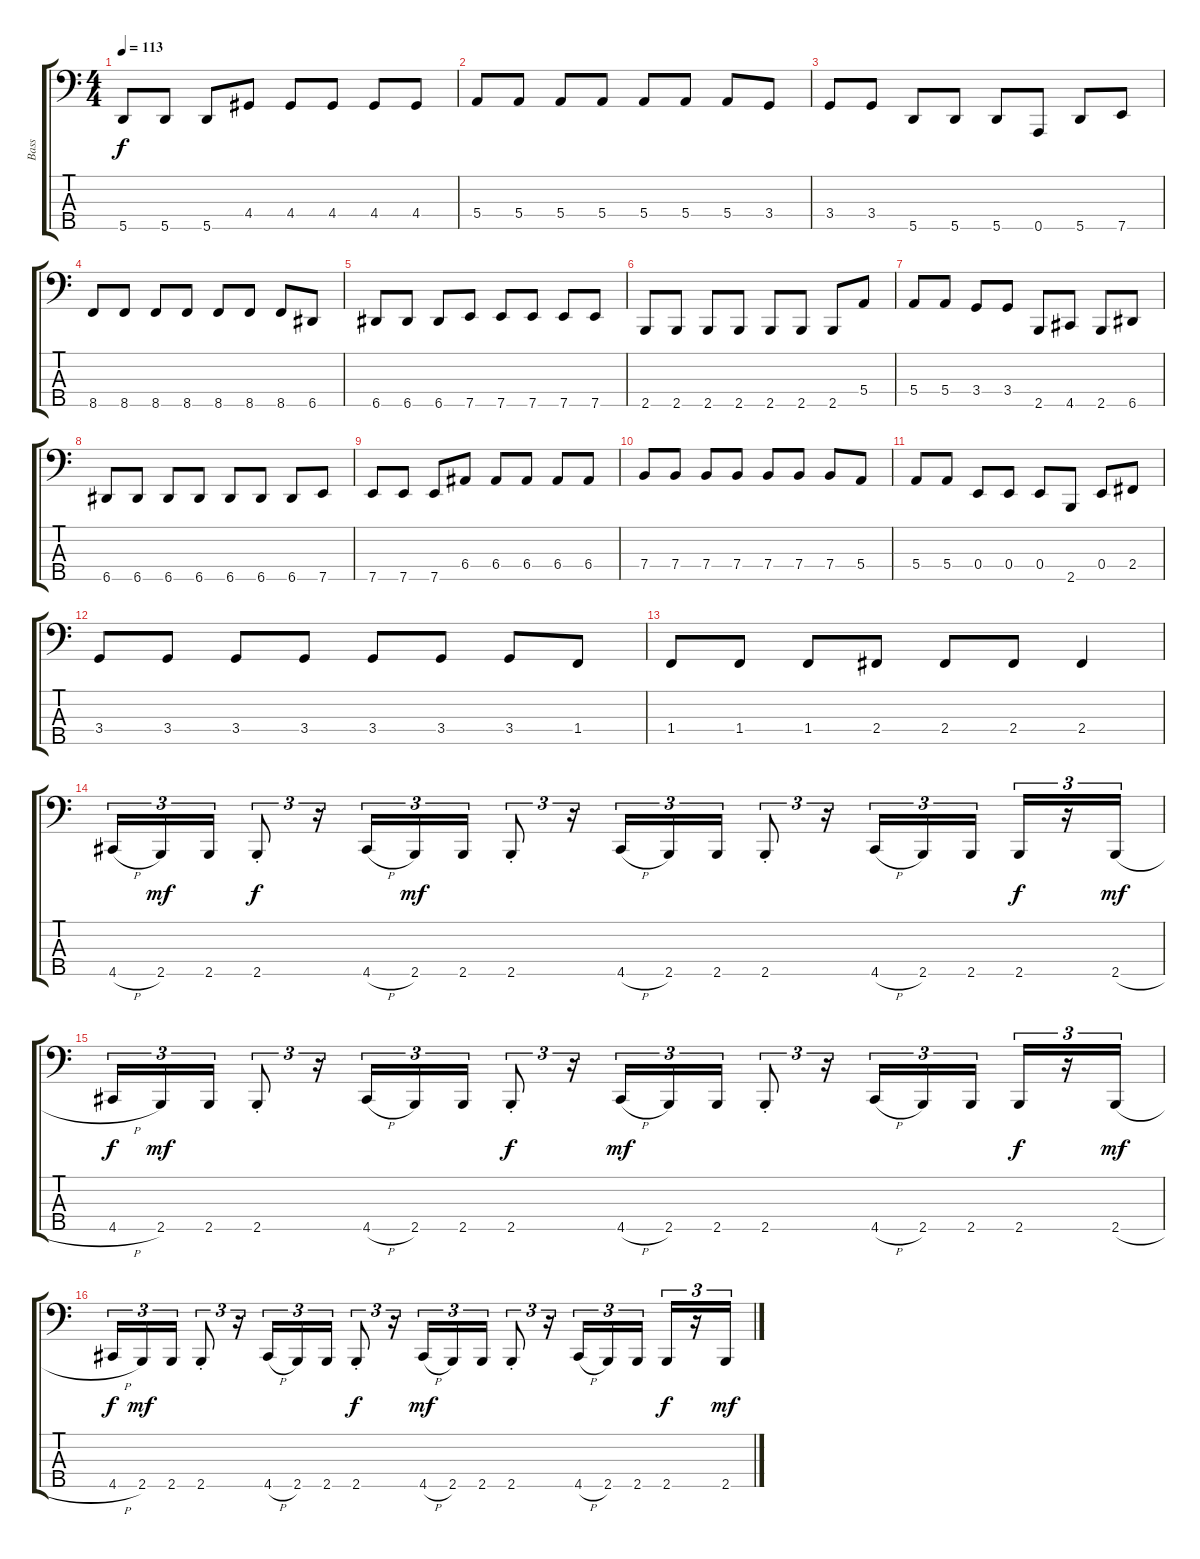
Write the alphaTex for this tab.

\track ("Bass" "Bass") {instrument electricbasspick}
\staff {score tabs}
\tuning (G2 D2 A1 E1 A0) {hide}
\ts (4 4)
\tempo 113
\clef f4
\ks c
5.5.8{dy f} 5.5.8 5.5.8 4.4.8 4.4.8 4.4.8 4.4.8 4.4.8 |
5.4.8 5.4.8 5.4.8 5.4.8 5.4.8 5.4.8 5.4.8 3.4.8 |
3.4.8 3.4.8 5.5.8 5.5.8 5.5.8 0.5.8 5.5.8 7.5.8 |
8.5.8 8.5.8 8.5.8 8.5.8 8.5.8 8.5.8 8.5.8 6.5.8 |
6.5.8 6.5.8 6.5.8 7.5.8 7.5.8 7.5.8 7.5.8 7.5.8 |
2.5.8 2.5.8 2.5.8 2.5.8 2.5.8 2.5.8 2.5.8 5.4.8 |
5.4.8 5.4.8 3.4.8 3.4.8 2.5.8 4.5.8 2.5.8 6.5.8 |
6.5.8 6.5.8 6.5.8 6.5.8 6.5.8 6.5.8 6.5.8 7.5.8 |
7.5.8 7.5.8 7.5.8 6.4.8 6.4.8 6.4.8 6.4.8 6.4.8 |
7.4.8 7.4.8 7.4.8 7.4.8 7.4.8 7.4.8 7.4.8 5.4.8 |
5.4.8 5.4.8 0.4.8 0.4.8 0.4.8 2.5.8 0.4.8 2.4.8 |
3.4.8 3.4.8 3.4.8 3.4.8 3.4.8 3.4.8 3.4.8 1.4.8 |
1.4.8 1.4.8 1.4.8 2.4.8 2.4.8 2.4.8 2.4.4 |
4.5{h}.16{tu (3 2)} 2.5.16{tu (3 2) dy mf} 2.5.16{tu (3 2)} 2.5{st}.8{tu (3 2) dy f} r.16{tu (3 2)} 4.5{h}.16{tu (3 2)} 2.5.16{tu (3 2) dy mf} 2.5.16{tu (3 2)} 2.5{st}.8{tu (3 2)} r.16{tu (3 2)} 4.5{h}.16{tu (3 2)} 2.5.16{tu (3 2)} 2.5.16{tu (3 2)} 2.5{st}.8{tu (3 2)} r.16{tu (3 2)} 4.5{h}.16{tu (3 2)} 2.5.16{tu (3 2)} 2.5.16{tu (3 2) beam splitsecondary} 2.5.16{tu (3 2) dy f} r.16{tu (3 2)} 2.5{h}.16{tu (3 2) dy mf} |
4.5{h}.16{tu (3 2) dy f} 2.5.16{tu (3 2) dy mf} 2.5.16{tu (3 2)} 2.5{st}.8{tu (3 2)} r.16{tu (3 2)} 4.5{h}.16{tu (3 2)} 2.5.16{tu (3 2)} 2.5.16{tu (3 2)} 2.5{st}.8{tu (3 2) dy f} r.16{tu (3 2)} 4.5{h}.16{tu (3 2) dy mf} 2.5.16{tu (3 2)} 2.5.16{tu (3 2)} 2.5{st}.8{tu (3 2)} r.16{tu (3 2)} 4.5{h}.16{tu (3 2)} 2.5.16{tu (3 2)} 2.5.16{tu (3 2) beam splitsecondary} 2.5.16{tu (3 2) dy f} r.16{tu (3 2)} 2.5{h}.16{tu (3 2) dy mf} |
4.5{h}.16{tu (3 2) dy f} 2.5.16{tu (3 2) dy mf} 2.5.16{tu (3 2)} 2.5{st}.8{tu (3 2)} r.16{tu (3 2)} 4.5{h}.16{tu (3 2)} 2.5.16{tu (3 2)} 2.5.16{tu (3 2)} 2.5{st}.8{tu (3 2) dy f} r.16{tu (3 2)} 4.5{h}.16{tu (3 2) dy mf} 2.5.16{tu (3 2)} 2.5.16{tu (3 2)} 2.5{st}.8{tu (3 2)} r.16{tu (3 2)} 4.5{h}.16{tu (3 2)} 2.5.16{tu (3 2)} 2.5.16{tu (3 2) beam splitsecondary} 2.5.16{tu (3 2) dy f} r.16{tu (3 2)} 2.5{h}.16{tu (3 2) dy mf}
